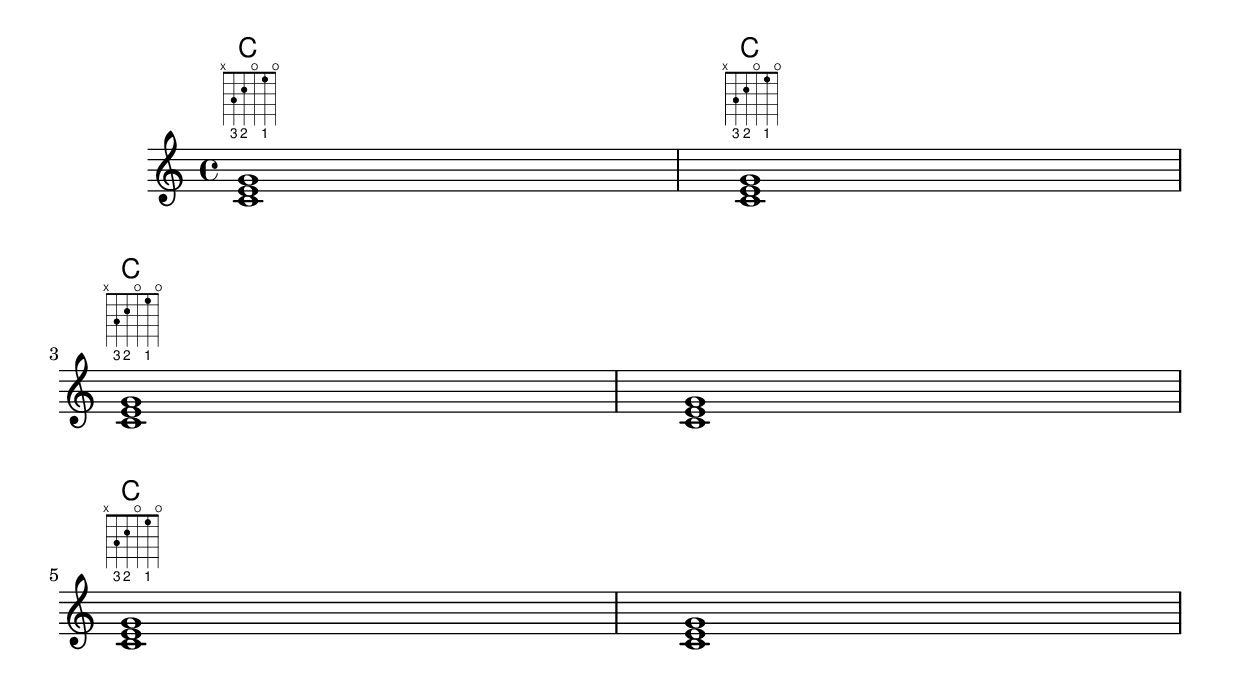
%% Do not edit this file; it is auto-generated from input/new
%% This file is in the public domain.
\version "2.13.1"

\header {
  texidoces = "
Se puede hacer que los diagramas de posiciones se muestren sólo
cuando el acorde cambia o al comienzo de una nueva línea.

"

  doctitlees = "Cambios de acorde de posiciones de trastes"

  lsrtags = "fretted-strings"
  texidoc = "FretBoards can be set to display only when the chord changes
or at the beginning of a new line."
  doctitle = "chordChanges for FretBoards"
} % begin verbatim


\include "predefined-guitar-fretboards.ly"

myChords = \chordmode {
  c1 c1 \break
  \set chordChanges = ##t
  c1 c1 \break
  c1 c1 \break
}

<<
  \new ChordNames { \myChords }
  \new FretBoards { \myChords }
  \new Staff { \myChords }
>>
